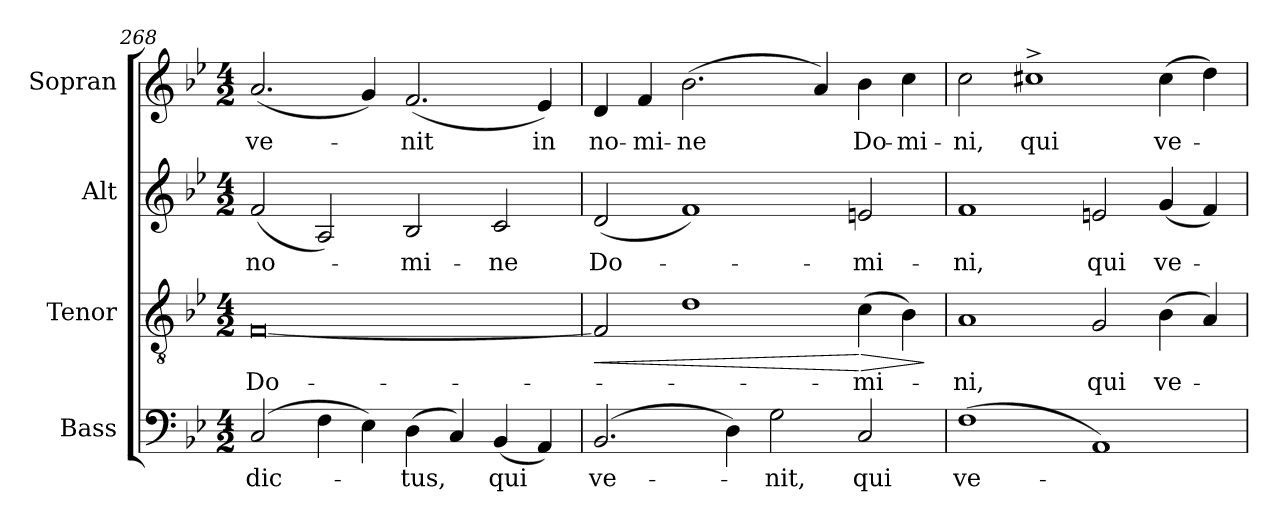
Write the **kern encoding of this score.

**kern	**text	**kern	**text	**dynam	**kern	**text	**kern	**text
*part4	*part4	*part3	*part3	*part3	*part2	*part2	*part1	*part1
*staff4	*staff4	*staff3	*staff3	*staff3	*staff2	*staff2	*staff1	*staff1
*I"Bass	*	*I"Tenor	*	*	*I"Alt	*	*I"Sopran	*
*I'B.	*	*I'T.	*	*	*I'A.	*	*I'S.	*
*clefF4	*	*clefGv2	*	*	*clefG2	*	*clefG2	*
*k[b-e-]	*	*k[b-e-]	*	*	*k[b-e-]	*	*k[b-e-]	*
*B-:	*	*B-:	*	*	*B-:	*	*B-:	*
*M4/2	*	*M4/2	*	*	*M4/2	*	*M4/2	*
=268	=268	=268	=268	=268	=268	=268	=268	=268
!	!LO:LY:b	!	!LO:LY:b	!	!	!LO:LY:b	!	!LO:LY:b
(2C/	-dic-	[0F	Do-	.	(<2f/	no-	(<2.a/	ve-
4F\	.	.	.	.	2A/)	.	.	.
4E-\)	.	.	.	.	.	.	4g/)	.
!	!LO:LY:b	!	!	!	!	!LO:LY:b	!	!LO:LY:b
(>4D\	-tus,	.	.	.	2B-/	-mi-	(<2.f/	-nit
4C/)	.	.	.	.	.	.	.	.
!	!LO:LY:b	!	!	!	!	!LO:LY:b	!	!
(<4BB-/	qui	.	.	.	2c/	-ne	.	.
!	!	!	!	!	!	!	!	!LO:LY:b
4AA/)	.	.	.	.	.	.	4e-/)	in
!!LO:PB:g=z
=269	=269	=269	=269	=269	=269	=269	=269	=269
!	!LO:LY:b	!	!	!LO:HP:b	!	!LO:LY:b	!	!LO:LY:b
(2.BB-/	ve-	2F/]	.	<	(<2d/	Do-	4d/	no-
!	!	!	!	!	!	!	!	!LO:LY:b
.	.	.	.	.	.	.	4f/	-mi-
!	!	!	!	!	!	!	!	!LO:LY:b
.	.	1d	.	.	1f)	.	(>2.b-\	-ne
4D\)	.	.	.	.	.	.	.	.
!	!LO:LY:b	!	!	!	!	!	!	!
2G\	-nit,	.	.	.	.	.	.	.
.	.	.	.	.	.	.	4a/)	.
!	!LO:LY:b	!	!LO:LY:b	!LO:HP:n=1:b	!	!LO:LY:b	!	!LO:LY:b
2C/	qui	(>4c\	-mi-	[ >	2en/	-mi-	4b-\	Do-
!	!	!	!	!	!	!	!	!LO:LY:b
.	.	4B-\)	.	.	.	.	4cc\	-mi-
.	.	.	.	]	.	.	.	.
=270	=270	=270	=270	=270	=270	=270	=270	=270
!	!LO:LY:b	!	!LO:LY:b	!	!	!LO:LY:b	!	!LO:LY:b
(>1F	ve-	1A	-ni,	.	1f	-ni,	2cc\	-ni,
!	!	!	!	!	!	!	!	!LO:LY:b
.	.	.	.	.	.	.	1cc#X^>	qui
!	!	!	!LO:LY:b	!	!	!LO:LY:b	!	!
1AA)	.	2G/	qui	.	2en/	qui	.	.
!	!	!	!LO:LY:b	!	!	!LO:LY:b	!	!LO:LY:b
.	.	(>4B-\	ve-	.	(<4g/	ve-	(>4cc#\	ve-
.	.	4A/)	.	.	4f/)	.	4dd\)	.
=	=	=	=	=	=	=	=	=
*-	*-	*-	*-	*-	*-	*-	*-	*-
